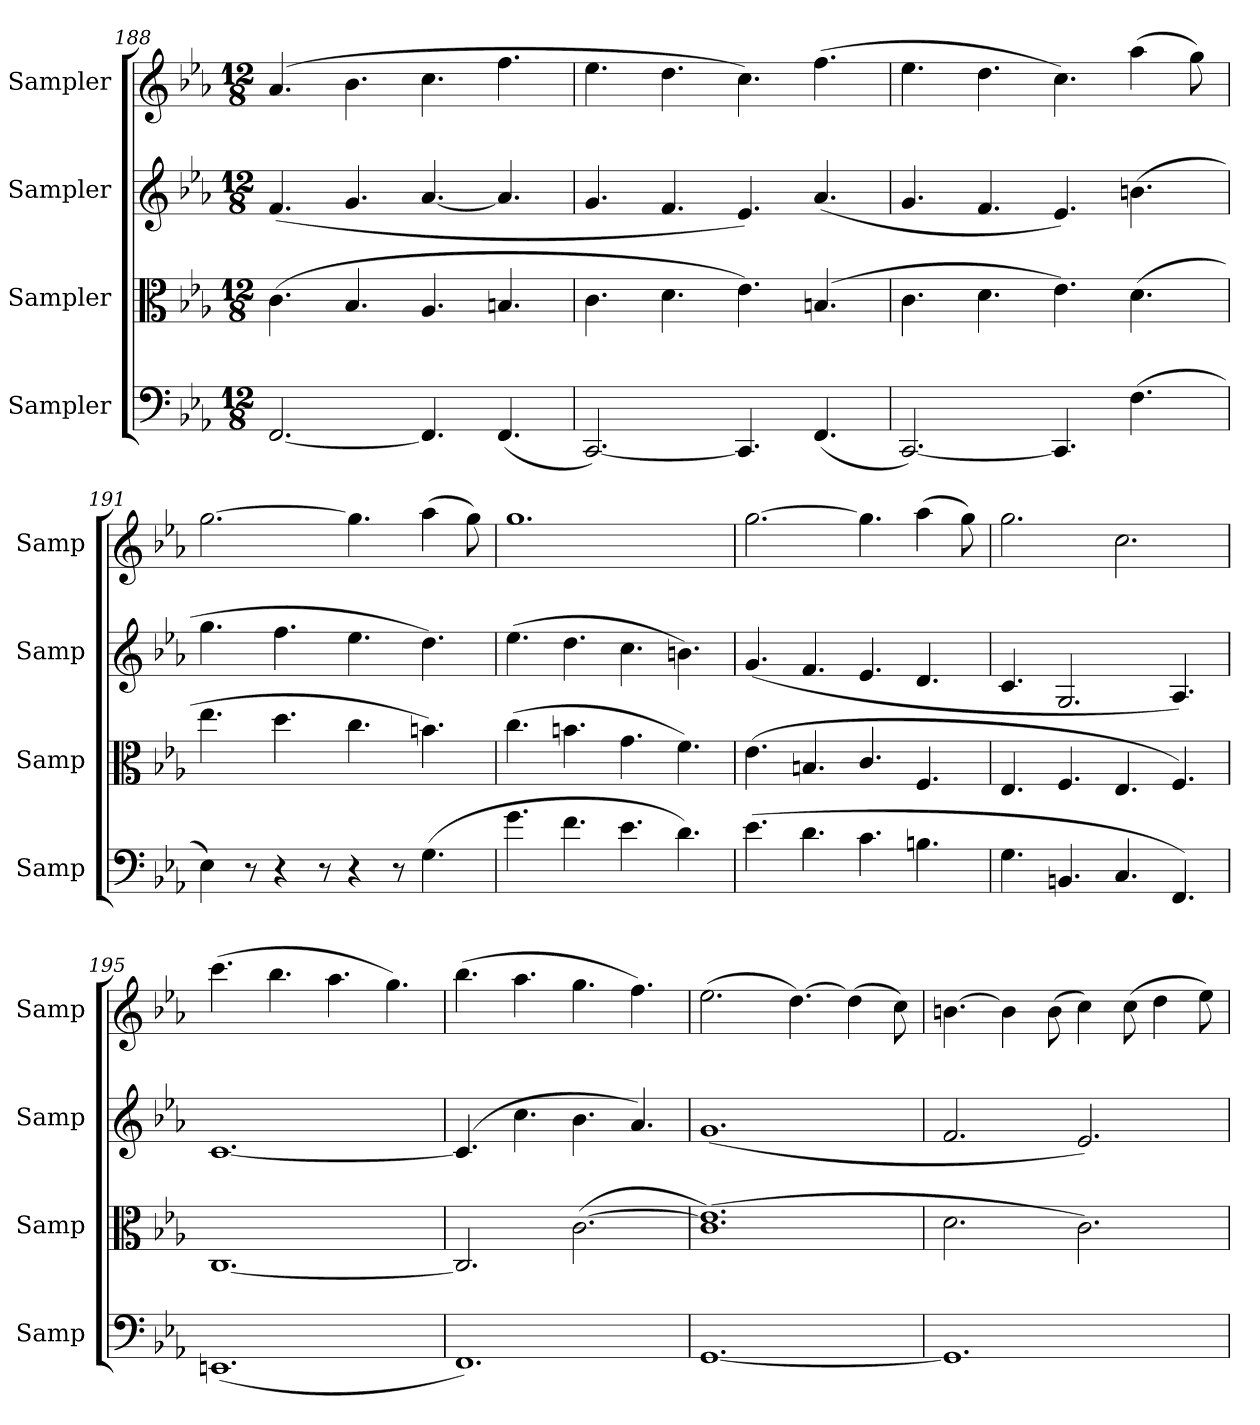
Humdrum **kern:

**kern	**kern	**kern	**kern
*part4	*part3	*part2	*part1
*staff4	*staff3	*staff2	*staff1
*I"Sampler	*I"Sampler	*I"Sampler	*I"Sampler
*I'Samp	*I'Samp	*I'Samp	*I'Samp
*clefF4	*clefC3	*clefG2	*clefG2
*k[b-e-a-]	*k[b-e-a-]	*k[b-e-a-]	*k[b-e-a-]
*M12/8	*M12/8	*M12/8	*M12/8
=188	=188	=188	=188
[2.FF/	(4.c\	(>4.f/	(4.a-/
.	4.B-/	4.g/	4.b-\
4.FF/]	4.A-/	[4.a-/	4.cc\
(4.FF/	4.Bn/	4.a-/]	4.ff\
!!LO:LB:g=z
=189	=189	=189	=189
[2.CC/)	4.c\	4.g/	4.ee-\
.	4.d\	4.f/	4.dd\
4.CC/]	4.e-\)	4.e-/)	4.cc\)
(4.FF/	(4.Bn/	(4.a-/	(4.ff\
=190	=190	=190	=190
[2.CC/)	4.c\	4.g/	4.ee-\
.	4.d\	4.f/	4.dd\
4.CC/]	4.e-\)	4.e-/)	4.cc\)
(4.F\	(4.d\	(4.bn\	(4aa-\
.	.	.	8gg\)
=191	=191	=191	=191
4E-\)	4.ee-\	4.gg\	[2.gg\
8r	.	.	.
4r	4.dd\	4.ff\	.
8r	.	.	.
4r	4.cc\	4.ee-\	4.gg\]
8r	.	.	.
(4.G\	4.bn\)	4.dd\)	(4aa-\
.	.	.	8gg\)
=192	=192	=192	=192
4.g\	(4.cc\	(4.ee-\	1.gg
4.f\	4.bn\	4.dd\	.
4.e-\	4.g\	4.cc\	.
4.d\)	4.f\)	4.bn\)	.
=193	=193	=193	=193
(4.e-\	(4.e-\	(4.g/	[2.gg\
4.d\	4.Bn/	4.f/	.
4.c\	4.c/	4.e-/	4.gg\]
4.Bn\	4.F/	4.d/	(4aa-\
.	.	.	8gg\)
=194	=194	=194	=194
4.G\	4.E-/	4.c/	2.gg\
4.BBn/	4.F/	2.G/	.
4.C/	4.E-/	.	2.cc\
4.FF/)	4.F/)	4.A-/)	.
=195	=195	=195	=195
(1.EEn	[1.C	[1.c	(4.ccc\
.	.	.	4.bb-\
.	.	.	4.aa-\
.	.	.	4.gg\)
=196	=196	=196	=196
1.FF)	2.C/]	(4.c/]	(4.bb-\
.	.	4.cc\	4.aa-\
.	(>[2.c\	4.b-\	4.gg\
.	.	4.a-/)	4.ff\)
=197	=197	=197	=197
[1.GG	(1.c] 1.e-)	(1.g	(2.ee-\
.	.	.	[4.dd\)
.	.	.	(4dd\]
.	.	.	8cc\)
!!LO:PB:g=z
=198	=198	=198	=198
1.GG]	2.d\	2.f/	[4.bn\
.	.	.	4b\]
.	.	.	(8b\
.	2.c\)	2.e-/)	4cc\)
.	.	.	(8cc\
.	.	.	4dd\
.	.	.	8ee-\)
=	=	=	=
*-	*-	*-	*-
